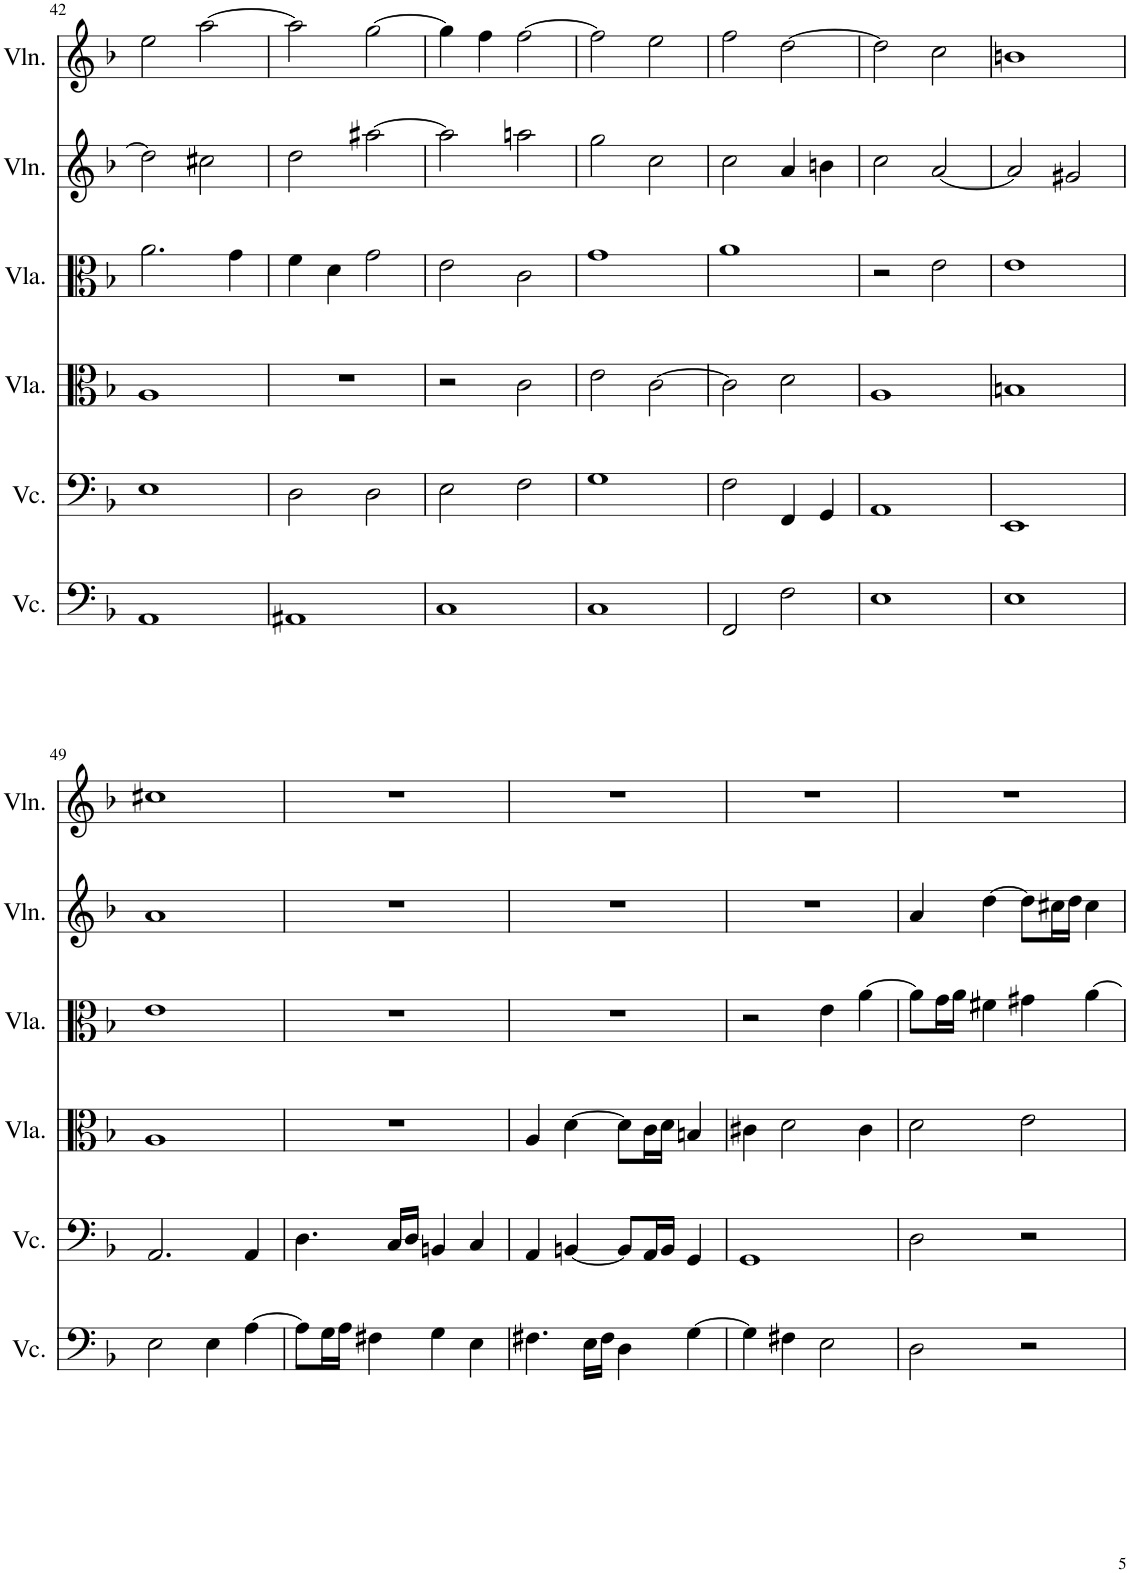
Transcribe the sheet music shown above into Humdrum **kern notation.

**kern	**kern	**kern	**kern	**kern	**kern
*part6	*part5	*part4	*part3	*part2	*part1
*staff6	*staff5	*staff4	*staff3	*staff2	*staff1
*I"Violoncello, Track 6	*I"Violoncello, Track 5	*I"Viola, Track 4	*I"Viola, Track 3	*I"Violino, Track 2	*I"Violino, Track 1
*I'Vc.	*I'Vc.	*I'Vla.	*I'Vla.	*I'Vln.	*I'Vln.
!!LO:PB:g=z
*clefF4	*clefF4	*clefC3	*clefC3	*clefG2	*clefG2
*k[b-]	*k[b-]	*k[b-]	*k[b-]	*k[b-]	*k[b-]
*M2/2	*M2/2	*M2/2	*M2/2	*M2/2	*M2/2
=42	=42	=42	=42	=42	=42
1AA	1E	1A	2.a\	2dd\]	2ee\
.	.	.	.	2cc#X\	[2aa\
.	.	.	4g\	.	.
=43	=43	=43	=43	=43	=43
1AA#X	2D\	1r	4f\	2dd\	2aa\]
.	.	.	4d\	.	.
.	2D\	.	2g\	[2aa#X\	[2gg\
=44	=44	=44	=44	=44	=44
1C	2E\	2r	2e\	2aa#\]	4gg\]
.	.	.	.	.	4ff\
.	2F\	2c\	2c\	2aan\	[2ff\
=45	=45	=45	=45	=45	=45
1C	1G	2e\	1g	2gg\	2ff\]
.	.	[2c\	.	2cc\	2ee\
=46	=46	=46	=46	=46	=46
2FF/	2F\	2c\]	1a	2cc\	2ff\
2F\	4FF/	2d\	.	4a/	[2dd\
.	4GG/	.	.	4bn\	.
=47	=47	=47	=47	=47	=47
1E	1AA	1A	2r	2cc\	2dd\]
.	.	.	2e\	[2a/	2cc\
=48	=48	=48	=48	=48	=48
1E	1EE	1Bn	1e	2a/]	1bn
.	.	.	.	2g#X/	.
!!LO:LB:g=z
=49	=49	=49	=49	=49	=49
2E\	2.AA/	1A	1e	1a	1cc#X
4E\	.	.	.	.	.
[4A\	4AA/	.	.	.	.
=50	=50	=50	=50	=50	=50
8A\L]	4.D\	1r	1r	1r	1r
16G\L	.	.	.	.	.
16A\JJ	.	.	.	.	.
4F#X\	.	.	.	.	.
.	16C/LL	.	.	.	.
.	16D/JJ	.	.	.	.
4G\	4BBn/	.	.	.	.
4E\	4C/	.	.	.	.
=51	=51	=51	=51	=51	=51
4.F#X\	4AA/	4A/	1r	1r	1r
.	[4BBn/	[4d\	.	.	.
16E\LL	.	.	.	.	.
16F#\JJ	.	.	.	.	.
4D\	8BB/L]	8d\L]	.	.	.
.	16AA/L	16c\L	.	.	.
.	16BB/JJ	16d\JJ	.	.	.
[4G\	4GG/	4Bn/	.	.	.
=52	=52	=52	=52	=52	=52
4G\]	1GG	4c#X\	2r	1r	1r
4F#X\	.	2d\	.	.	.
2E\	.	.	4e\	.	.
.	.	4c#\	[4a\	.	.
=53	=53	=53	=53	=53	=53
2D\	2D\	2d\	8a\L]	4a/	1r
.	.	.	16g\L	.	.
.	.	.	16a\JJ	.	.
.	.	.	4f#X\	[4dd\	.
2r	2r	2e\	4g#X\	8dd\L]	.
.	.	.	.	16cc#X\L	.
.	.	.	.	16dd\JJ	.
.	.	.	[4a\	4cc#\	.
=	=	=	=	=	=
*-	*-	*-	*-	*-	*-
